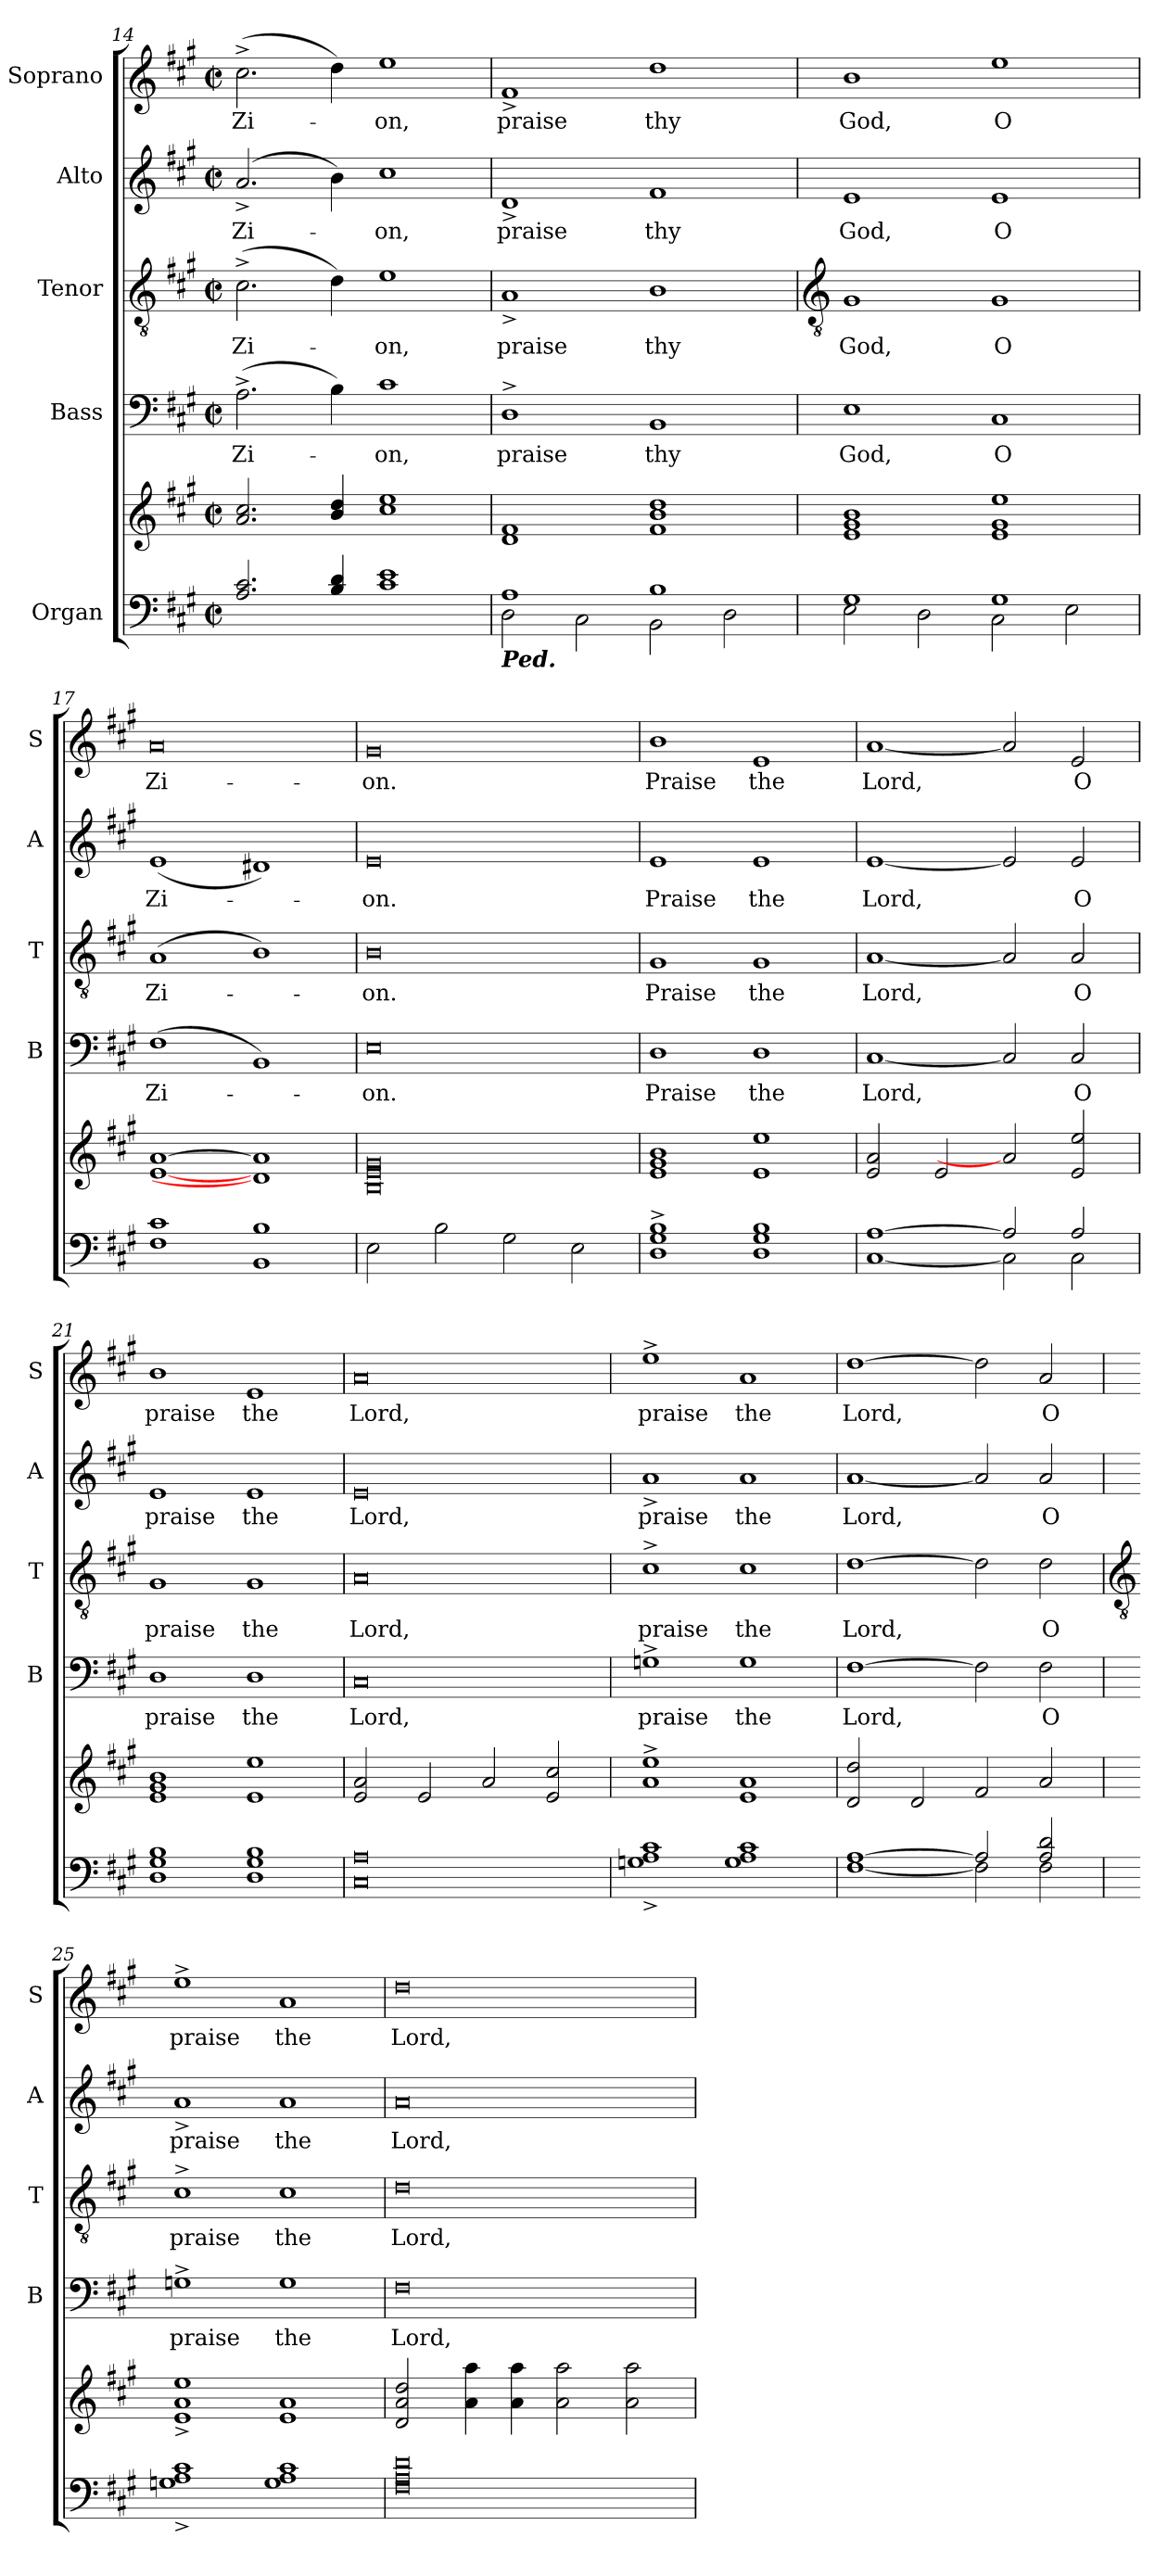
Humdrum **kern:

**kern	**kern	**kern	**text	**kern	**text	**kern	**text	**kern	**text
*part5	*part5	*part4	*part4	*part3	*part3	*part2	*part2	*part1	*part1
*staff6	*staff5	*staff4	*staff4	*staff3	*staff3	*staff2	*staff2	*staff1	*staff1
*I"Organ	*	*I"Bass	*	*I"Tenor	*	*I"Alto	*	*I"Soprano	*
*	*	*I'B	*	*I'T	*	*I'A	*	*I'S	*
*clefF4	*clefG2	*clefF4	*	*clefGv2	*	*clefG2	*	*clefG2	*
*k[f#c#g#]	*k[f#c#g#]	*k[f#c#g#]	*	*k[f#c#g#]	*	*k[f#c#g#]	*	*k[f#c#g#]	*
*A:	*A:	*A:	*	*A:	*	*A:	*	*A:	*
*M4/2	*M4/2	*M4/2	*	*M4/2	*	*M4/2	*	*M4/2	*
*met(c|)	*met(c|)	*met(c|)	*	*met(c|)	*	*met(c|)	*	*met(c|)	*
=14	=14	=14	=14	=14	=14	=14	=14	=14	=14
*^	*^	*	*	*	*	*	*	*	*
!	!	!	!	!	!LO:LY:b	!	!LO:LY:b	!	!LO:LY:b	!	!LO:LY:b
2.A 2.c#	0ryy	2.a 2.cc#	0ryy	(>2.A^	Zi-	(>2.c#^	Zi-	(<2.a^	Zi-	(>2.cc#^	Zi-
4B 4d	.	4b 4dd	.	4B)	.	4d)	.	4b)	.	4dd)	.
!	!	!	!	!	!LO:LY:b	!	!LO:LY:b	!	!LO:LY:b	!	!LO:LY:b
1c# 1e	.	1cc# 1ee	.	1c#	on,	1e	on,	1cc#	on,	1ee	on,
=15	=15	=15	=15	=15	=15	=15	=15	=15	=15	=15	=15
!LO:TX:b:Bi:t=Ped.	!	!	!	!	!	!	!	!	!	!	!
!	!	!	!	!	!LO:LY:b	!	!LO:LY:b	!	!LO:LY:b	!	!LO:LY:b
1A	2D\	1d 1f#	0ryy	1D^	praise	1A^	praise	1d^	praise	1f#^	praise
.	2C#\	.	.	.	.	.	.	.	.	.	.
!	!	!	!	!	!LO:LY:b	!	!LO:LY:b	!	!LO:LY:b	!	!LO:LY:b
1B	2BB\	1f# 1b 1dd	.	1BB	thy	1B	thy	1f#	thy	1dd	thy
.	2D\	.	.	.	.	.	.	.	.	.	.
*	*	*v	*v	*	*	*	*	*	*	*	*
!!LO:LB:g=z
=16	=16	=16	=16	=16	=16	=16	=16	=16	=16	=16
*	*	*	*	*	*clefGv2	*	*	*	*	*
!	!	!	!	!LO:LY:b	!	!LO:LY:b	!	!LO:LY:b	!	!LO:LY:b
1G#/	2E\	1e 1g# 1b	1E	God,	1G#	God,	1e	God,	1b	God,
.	2D\	.	.	.	.	.	.	.	.	.
!	!	!	!	!LO:LY:b	!	!LO:LY:b	!	!LO:LY:b	!	!LO:LY:b
1G#/	2C#\	1e 1g# 1ee	1C#	O	1G#	O	1e	O	1ee	O
.	2E\	.	.	.	.	.	.	.	.	.
=17	=17	=17	=17	=17	=17	=17	=17	=17	=17	=17
!	!	!	!	!LO:LY:b	!	!LO:LY:b	!	!LO:LY:b	!	!LO:LY:b
1F#/ 1c#/	0ryy	[1e [1a	(<1F#	Zi-	(<1A	Zi-	(<1e	Zi-	0a	Zi-
1BB/ 1B/	.	1d#] 1a]	1BB)	.	1B)	.	1d#X)	.	.	.
=18	=18	=18	=18	=18	=18	=18	=18	=18	=18	=18
!	!	!	!	!LO:LY:b	!	!LO:LY:b	!	!LO:LY:b	!	!LO:LY:b
0ryy	2E\	0B 0e 0g#	0E	on.	0B	on.	0e	on.	0g#	-on.
.	2B\	.	.	.	.	.	.	.	.	.
.	2G#\	.	.	.	.	.	.	.	.	.
.	2E\	.	.	.	.	.	.	.	.	.
=19	=19	=19	=19	=19	=19	=19	=19	=19	=19	=19
!	!	!	!	!LO:LY:b	!	!LO:LY:b	!	!LO:LY:b	!	!LO:LY:b
1D/^ 1G#/^ 1B/^	0ryy	1e 1g# 1b	1D	Praise	1G#	Praise	1e	Praise	1b	Praise
!	!	!	!	!LO:LY:b	!	!LO:LY:b	!	!LO:LY:b	!	!LO:LY:b
1D/ 1G#/ 1B/	.	1e 1ee	1D	the	1G#	the	1e	the	1e	the
=20	=20	=20	=20	=20	=20	=20	=20	=20	=20	=20
!	!	!	!	!LO:LY:b	!	!LO:LY:b	!	!LO:LY:b	!	!LO:LY:b
[1A/	[1C#\	2e 2a	[1C#	Lord,	[1A	Lord,	[1e	Lord,	[1a	Lord,
.	.	2e	.	.	.	.	.	.	.	.
2A/]	2C#\]	2a]	2C#]	.	2A]	.	2e]	.	2a]	.
!	!	!	!	!LO:LY:b	!	!LO:LY:b	!	!LO:LY:b	!	!LO:LY:b
2A/	2C#\	2e 2ee	2C#	O	2A	O	2e	O	2e	O
=21	=21	=21	=21	=21	=21	=21	=21	=21	=21	=21
!	!	!	!	!LO:LY:b	!	!LO:LY:b	!	!LO:LY:b	!	!LO:LY:b
0ryy	1D\ 1G#\ 1B\	1e 1g# 1b	1D	praise	1G#	praise	1e	praise	1b	praise
!	!	!	!	!LO:LY:b	!	!LO:LY:b	!	!LO:LY:b	!	!LO:LY:b
.	1D\ 1G#\ 1B\	1e 1ee	1D	the	1G#	the	1e	the	1e	the
=22	=22	=22	=22	=22	=22	=22	=22	=22	=22	=22
!	!	!	!	!LO:LY:b	!	!LO:LY:b	!	!LO:LY:b	!	!LO:LY:b
0ryy	0C#\ 0A\	2e 2a	0C#	Lord,	0A	Lord,	0e	Lord,	0a	Lord,
.	.	2e	.	.	.	.	.	.	.	.
.	.	2a	.	.	.	.	.	.	.	.
.	.	2e 2cc#	.	.	.	.	.	.	.	.
=23	=23	=23	=23	=23	=23	=23	=23	=23	=23	=23
!	!	!	!	!LO:LY:b	!	!LO:LY:b	!	!LO:LY:b	!	!LO:LY:b
0ryy	1Gn\^ 1A\^ 1c#\^	1a^ 1ee^	1Gn^	praise	1c#^	praise	1a^	praise	1ee^	praise
!	!	!	!	!LO:LY:b	!	!LO:LY:b	!	!LO:LY:b	!	!LO:LY:b
.	1G\ 1A\ 1c#\	1e 1a	1G	the	1c#	the	1a	the	1a	the
=24	=24	=24	=24	=24	=24	=24	=24	=24	=24	=24
!	!	!	!	!LO:LY:b	!	!LO:LY:b	!	!LO:LY:b	!	!LO:LY:b
[1A/	[1F#\	2d 2dd	[1F#	Lord,	[1d	Lord,	[1a	Lord,	[1dd	Lord,
.	.	2d	.	.	.	.	.	.	.	.
2A/]	2F#\]	2f#	2F#]	.	2d]	.	2a]	.	2dd]	.
!	!	!	!	!LO:LY:b	!	!LO:LY:b	!	!LO:LY:b	!	!LO:LY:b
2A/ 2d/	2F#\	2a	2F#	O	2d	O	2a	O	2a	O
!!LO:LB:g=z
=25	=25	=25	=25	=25	=25	=25	=25	=25	=25	=25
*	*	*	*	*	*clefGv2	*	*	*	*	*
!	!	!	!	!LO:LY:b	!	!LO:LY:b	!	!LO:LY:b	!	!LO:LY:b
0ryy	1Gn\^ 1A\^ 1c#\^	1e^ 1a^ 1ee^	1Gn^	praise	1c#^	praise	1a^	praise	1ee^	praise
!	!	!	!	!LO:LY:b	!	!LO:LY:b	!	!LO:LY:b	!	!LO:LY:b
.	1G\ 1A\ 1c#\	1e 1a	1G	the	1c#	the	1a	the	1a	the
=26	=26	=26	=26	=26	=26	=26	=26	=26	=26	=26
!	!	!	!	!LO:LY:b	!	!LO:LY:b	!	!LO:LY:b	!	!LO:LY:b
0A/ 0d/	0F#\	2d 2a 2dd	0F#	Lord,	0d	Lord,	0a	Lord,	0dd	Lord,
.	.	4a 4aa	.	.	.	.	.	.	.	.
.	.	4a 4aa	.	.	.	.	.	.	.	.
.	.	2a 2aa	.	.	.	.	.	.	.	.
.	.	2a 2aa	.	.	.	.	.	.	.	.
*v	*v	*	*	*	*	*	*	*	*	*
=	=	=	=	=	=	=	=	=	=
*-	*-	*-	*-	*-	*-	*-	*-	*-	*-
